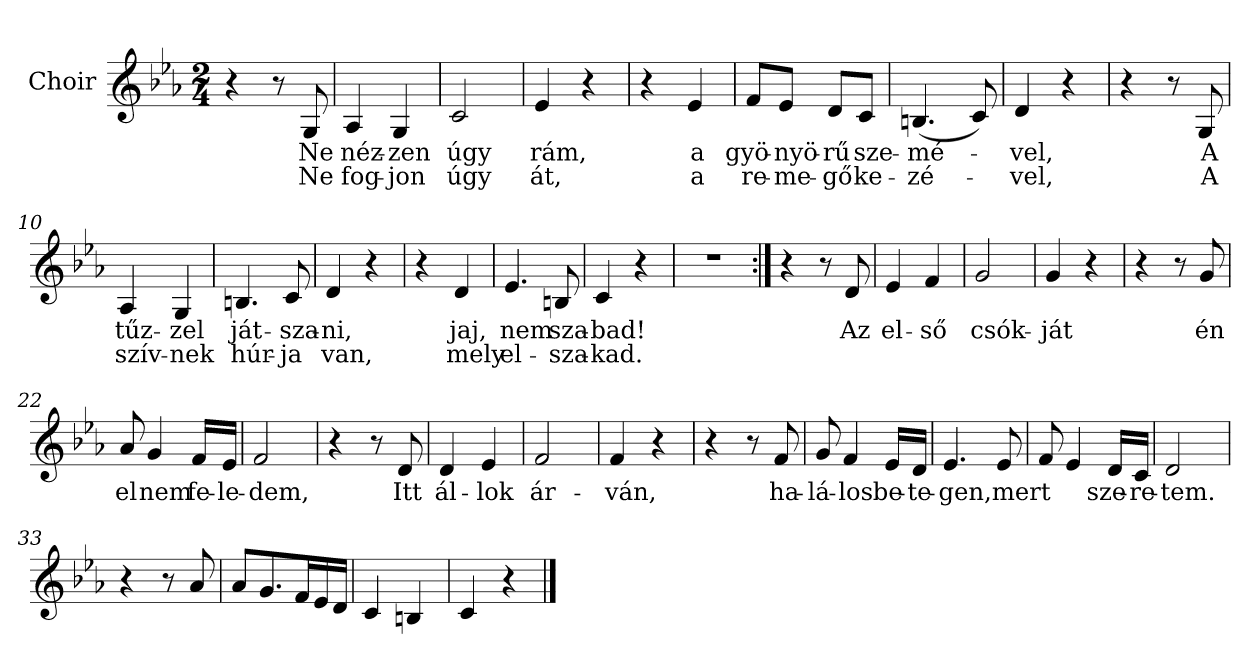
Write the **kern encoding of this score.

**kern	**text	**text
*part1	*part1	*part1
*staff1	*staff1	*staff1
*I"Choir	*	*
*I'Ch	*	*
*clefG2	*	*
*k[b-e-a-]	*	*
*E-:	*	*
*M2/4	*	*
=1	=1	=1
4r	.	.
8r	.	.
8G/	Ne	Ne
=2	=2	=2
4A-/	néz-	fog-
4G/	zen	jon
=3	=3	=3
2c/	úgy	úgy
=4	=4	=4
4e-/	rám,	át,
4r	.	.
=5	=5	=5
4r	.	.
4e-/	a	a
=6	=6	=6
8f/L	gyö-	re-
8e-/J	nyö-	me-
8d/L	rű	gő
8c/J	sze-	ke-
=7	=7	=7
(4.Bn/	mé-	zé-
8c/)	.	.
=8	=8	=8
4d/	vel,	vel,
4r	.	.
!!LO:LB:g=z
=9	=9	=9
4r	.	.
8r	.	.
8G/	A	A
=10	=10	=10
4A-/	tűz-	szív-
4G/	zel	nek
=11	=11	=11
4.Bn/	ját-	húr-
8c/	sza-	ja
=12	=12	=12
4d/	ni,	van,
4r	.	.
=13	=13	=13
4r	.	.
4d/	jaj,	mely
=14	=14	=14
4.e-/	nem	el-
8Bn/	sza-	sza-
=15	=15	=15
4c/	bad!	kad.
4r	.	.
=16	=16	=16
2r	.	.
!!LO:LB:g=z
=17:|!	=17:|!	=17:|!
4r	.	.
8r	.	.
8d/	Az	.
=18	=18	=18
4e-/	el-	.
4f/	ső	.
=19	=19	=19
2g/	csók-	.
=20	=20	=20
4g/	ját	.
4r	.	.
=21	=21	=21
4r	.	.
8r	.	.
8g/	én	.
=22	=22	=22
8a-/	-el	.
4g/	nem	.
16f/L	fe-	.
16e-/J	le-	.
=23	=23	=23
2f/	dem,	.
!!LO:LB:g=z
=24	=24	=24
4r	.	.
8r	.	.
8d/	Itt	.
=25	=25	=25
4d/	ál-	.
4e-/	lok	.
=26	=26	=26
2f/	ár-	.
=27	=27	=27
4f/	ván,	.
4r	.	.
=28	=28	=28
4r	.	.
8r	.	.
8f/	ha-	.
=29	=29	=29
8g/	lá-	.
4f/	los	.
16e-/L	be-	.
16d/J	te-	.
=30	=30	=30
4.e-/	gen,	.
8e-/	mert	.
=31	=31	=31
8f/	.	.
4e-/	.	.
16d/L	sze-	.
16c/J	re-	.
=32	=32	=32
2d/	tem.	.
!!LO:LB:g=z
=33	=33	=33
4r	.	.
8r	.	.
8a-/	.	.
=34	=34	=34
8a-/L	.	.
8.g/	.	.
16f/	.	.
16e-/	.	.
16d/J	.	.
=35	=35	=35
4c/	.	.
4Bn/	.	.
=36	=36	=36
4c/	.	.
4r	.	.
==	==	==
*-	*-	*-
